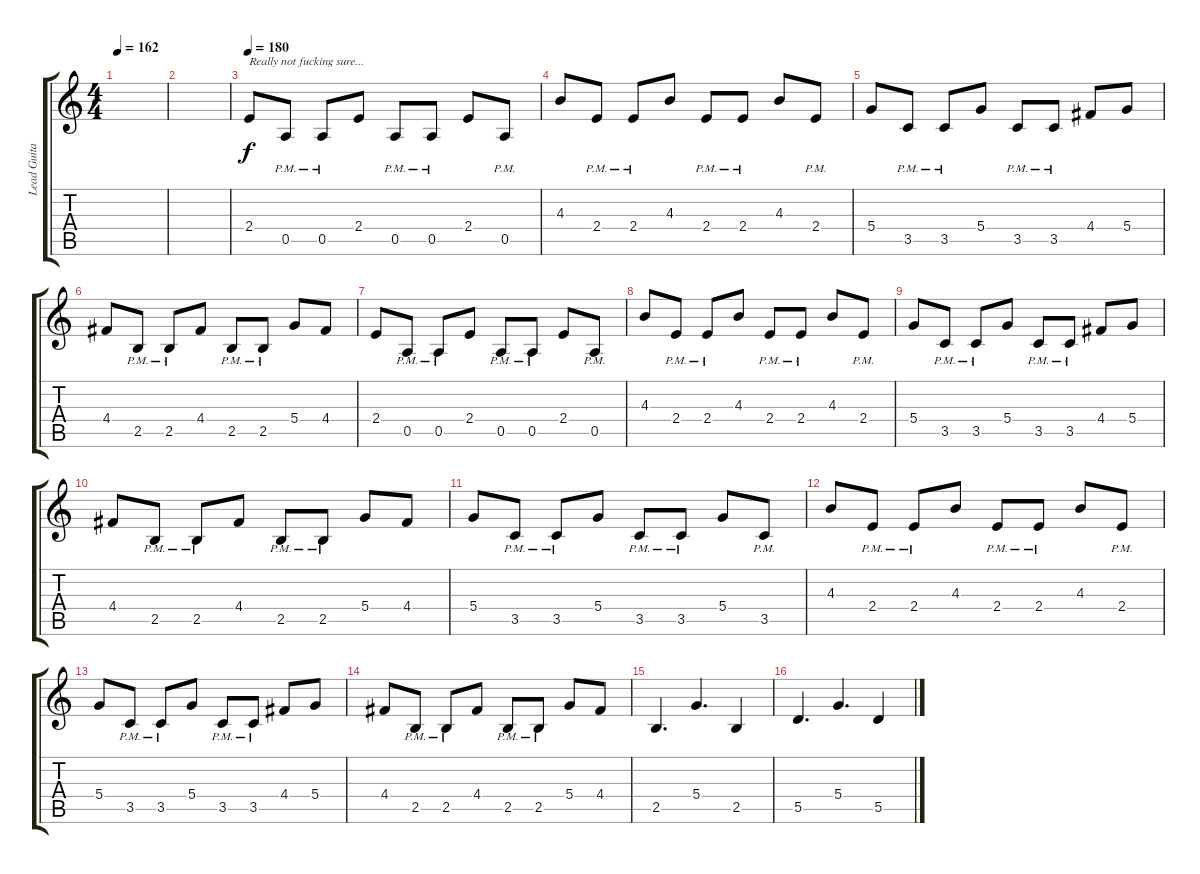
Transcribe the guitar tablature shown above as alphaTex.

\track ("Lead Guitar" "Lead Guita") {instrument distortionguitar}
\staff {score tabs}
\tuning (E4 B3 G3 D3 A2 E2) {hide}
\ts (4 4)
\tempo 162
\clef g2
\ks c
|
|
\tempo 180
2.4.8{txt "Really not fucking sure..." volume 16} 0.5{pm}.8 0.5{pm}.8 2.4.8 0.5{pm}.8 0.5{pm}.8 2.4.8 0.5{pm}.8 |
4.3.8 2.4{pm}.8 2.4{pm}.8 4.3.8 2.4{pm}.8 2.4{pm}.8 4.3.8 2.4{pm}.8 |
5.4.8 3.5{pm}.8 3.5{pm}.8 5.4.8 3.5{pm}.8 3.5{pm}.8 4.4.8 5.4.8 |
4.4.8 2.5{pm}.8 2.5{pm}.8 4.4.8 2.5{pm}.8 2.5{pm}.8 5.4.8 4.4.8 |
2.4.8 0.5{pm}.8 0.5{pm}.8 2.4.8 0.5{pm}.8 0.5{pm}.8 2.4.8 0.5{pm}.8 |
4.3.8 2.4{pm}.8 2.4{pm}.8 4.3.8 2.4{pm}.8 2.4{pm}.8 4.3.8 2.4{pm}.8 |
5.4.8 3.5{pm}.8 3.5{pm}.8 5.4.8 3.5{pm}.8 3.5{pm}.8 4.4.8 5.4.8 |
4.4.8 2.5{pm}.8 2.5{pm}.8 4.4.8 2.5{pm}.8 2.5{pm}.8 5.4.8 4.4.8 |
5.4.8 3.5{pm}.8 3.5{pm}.8 5.4.8 3.5{pm}.8 3.5{pm}.8 5.4.8 3.5{pm}.8 |
4.3.8 2.4{pm}.8 2.4{pm}.8 4.3.8 2.4{pm}.8 2.4{pm}.8 4.3.8 2.4{pm}.8 |
5.4.8 3.5{pm}.8 3.5{pm}.8 5.4.8 3.5{pm}.8 3.5{pm}.8 4.4.8 5.4.8 |
4.4.8 2.5{pm}.8 2.5{pm}.8 4.4.8 2.5{pm}.8 2.5{pm}.8 5.4.8 4.4.8 |
2.5.4{d} 5.4.4{d} 2.5.4 |
5.5.4{d} 5.4.4{d} 5.5.4
